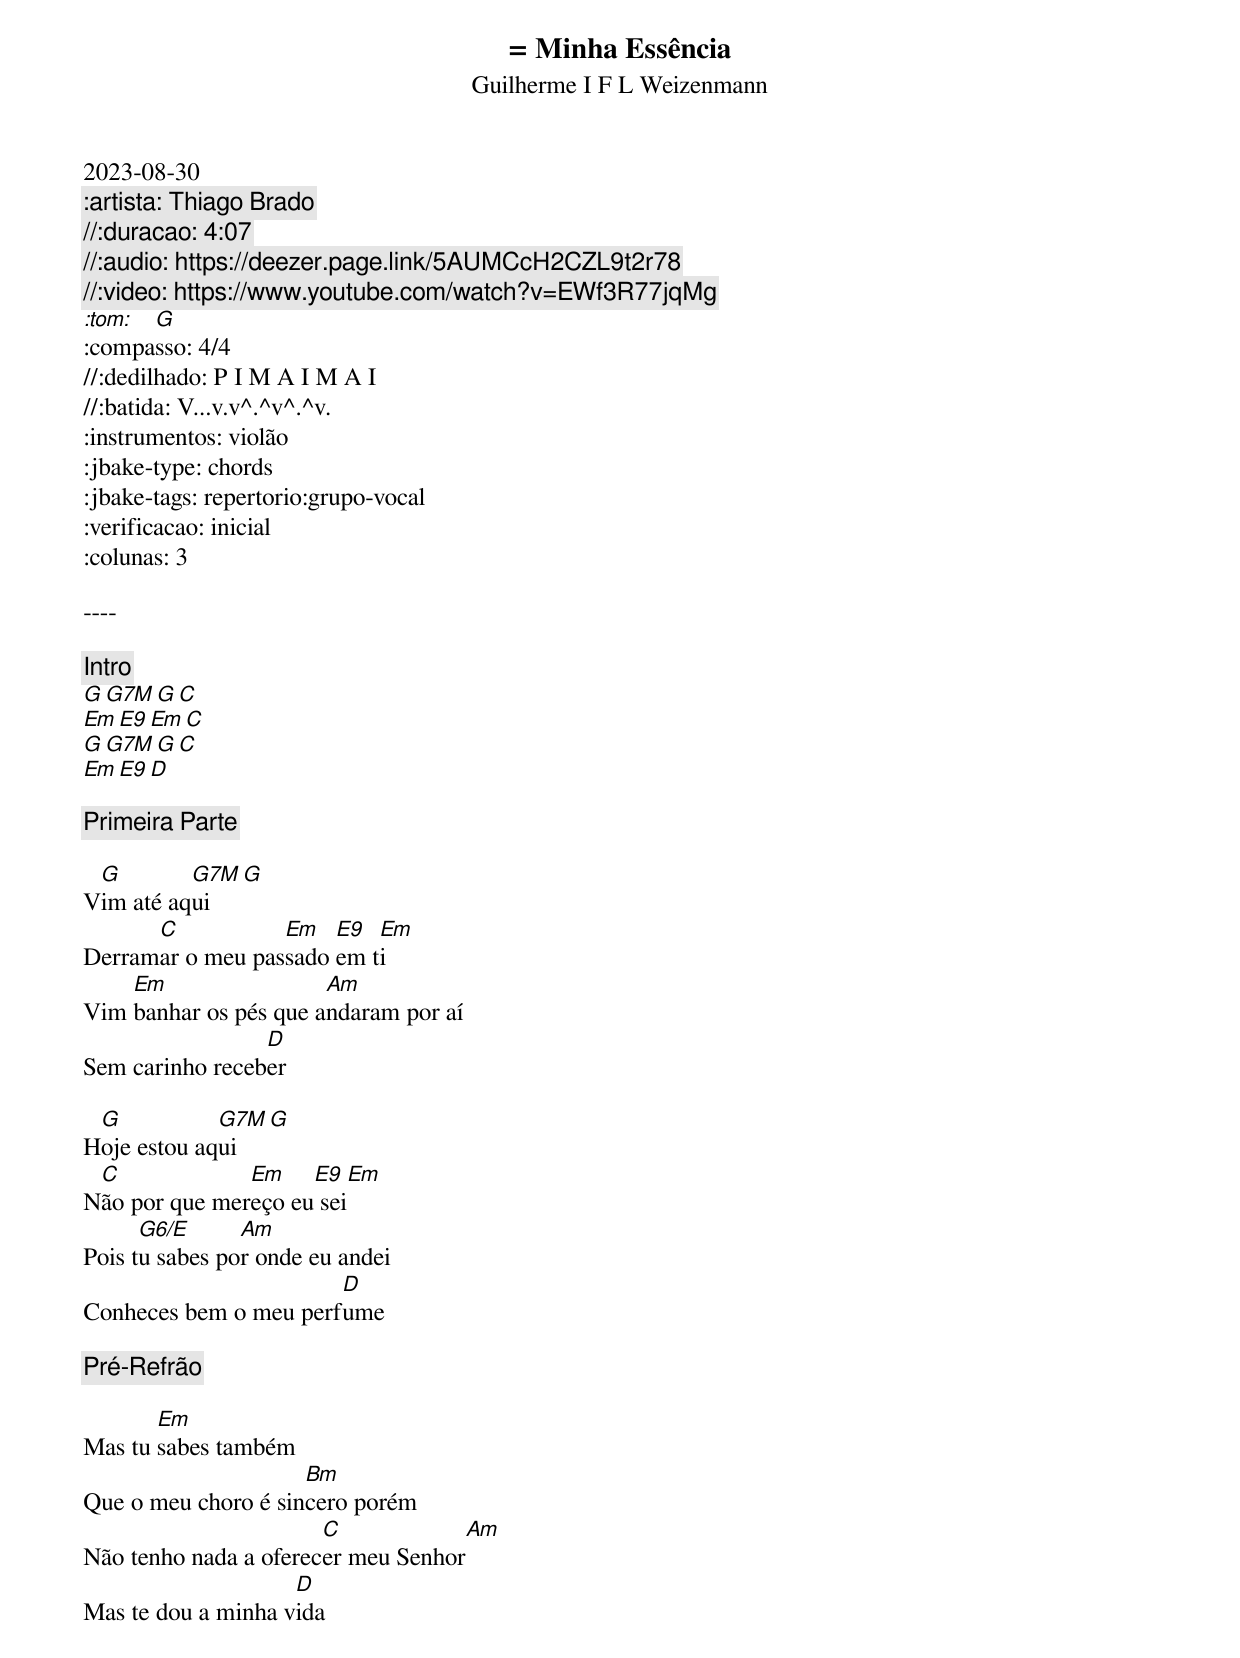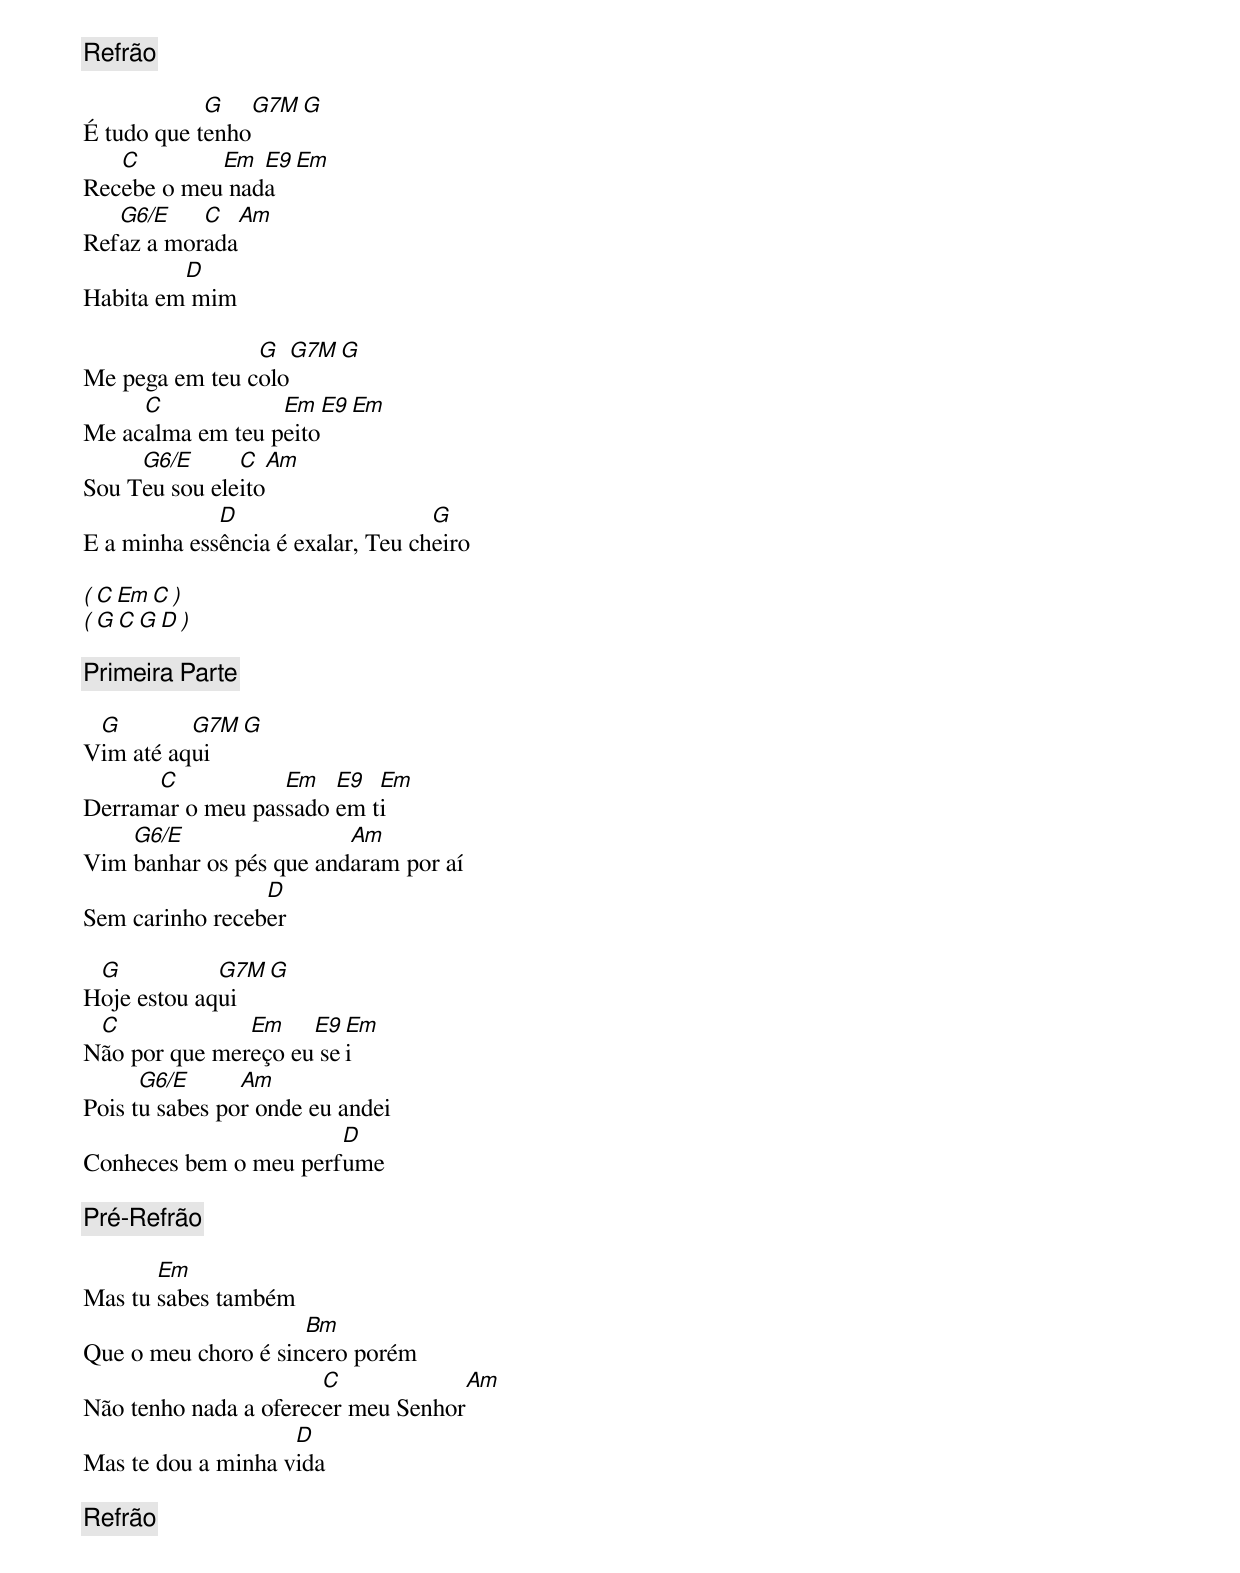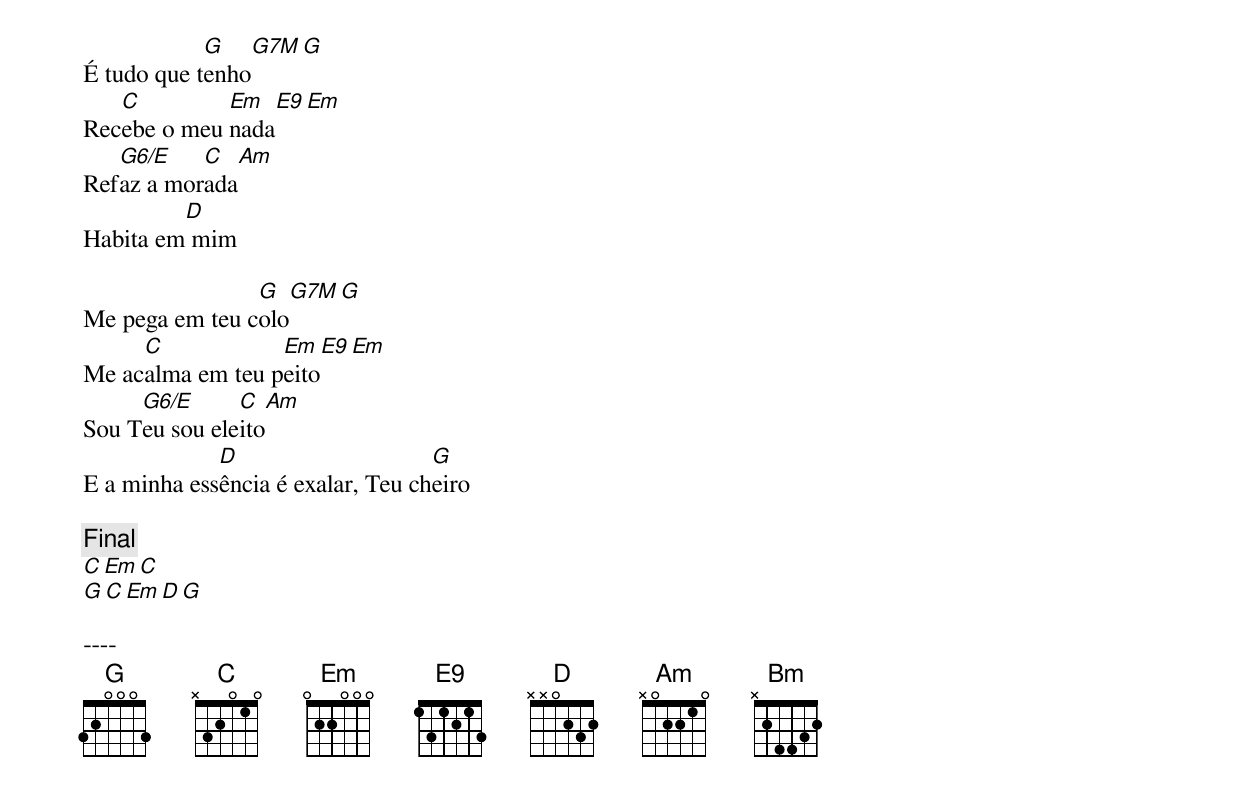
= Minha Essência
Guilherme I F L Weizenmann
2023-08-30
:artista: Thiago Brado
//:duracao: 4:07
//:audio: https://deezer.page.link/5AUMCcH2CZL9t2r78
//:video: https://www.youtube.com/watch?v=EWf3R77jqMg
:tom: G
:compasso: 4/4
//:dedilhado: P I M A I M A I
//:batida: V...v.v^.^v^.^v.
:instrumentos: violão
:jbake-type: chords
:jbake-tags: repertorio:grupo-vocal
:verificacao: inicial
:colunas: 3

----

[Intro]
G  G7M  G  C
Em  E9  Em  C
G  G7M  G  C
Em  E9  D

[Primeira Parte]

 G        G7M  G
Vim até aqui
      C           Em   E9  Em
Derramar o meu passado em ti
    Em                 Am
Vim banhar os pés que andaram por aí
                 D
Sem carinho receber

 G           G7M  G
Hoje estou aqui
 C             Em    E9  Em
Não por que mereço eu sei
      G6/E      Am
Pois tu sabes por onde eu andei
                       D
Conheces bem o meu perfume

[Pré-Refrão]

       Em
Mas tu sabes também
                     Bm
Que o meu choro é sincero porém
                       C            Am
Não tenho nada a oferecer meu Senhor
                    D
Mas te dou a minha vida

[Refrão]

            G    G7M  G
É tudo que tenho
   C        Em  E9  Em
Recebe o meu nada
   G6/E    C   Am
Refaz a morada
         D
Habita em mim

                G   G7M  G
Me pega em teu colo
     C            Em  E9  Em
Me acalma em teu peito
     G6/E      C    Am
Sou Teu sou eleito
             D                     G
E a minha essência é exalar, Teu cheiro

( C  Em  C )
( G  C  G  D )

[Primeira Parte]

 G        G7M  G
Vim até aqui
      C           Em   E9  Em
Derramar o meu passado em ti
    G6/E                 Am
Vim banhar os pés que andaram por aí
                 D
Sem carinho receber

 G           G7M   G
Hoje estou aqui
 C             Em    E9 Em
Não por que mereço eu sei
      G6/E      Am
Pois tu sabes por onde eu andei
                       D
Conheces bem o meu perfume

[Pré-Refrão]

       Em
Mas tu sabes também
                     Bm
Que o meu choro é sincero porém
                       C            Am
Não tenho nada a oferecer meu Senhor
                    D
Mas te dou a minha vida

[Refrão]

            G    G7M  G
É tudo que tenho
   C         Em   E9  Em
Recebe o meu nada
   G6/E    C   Am
Refaz a morada
         D
Habita em mim

                G   G7M  G
Me pega em teu colo
     C            Em   E9  Em
Me acalma em teu peito
     G6/E      C   Am
Sou Teu sou eleito
             D                     G
E a minha essência é exalar, Teu cheiro

[Final]
C  Em  C
G  C  Em  D  G

----
